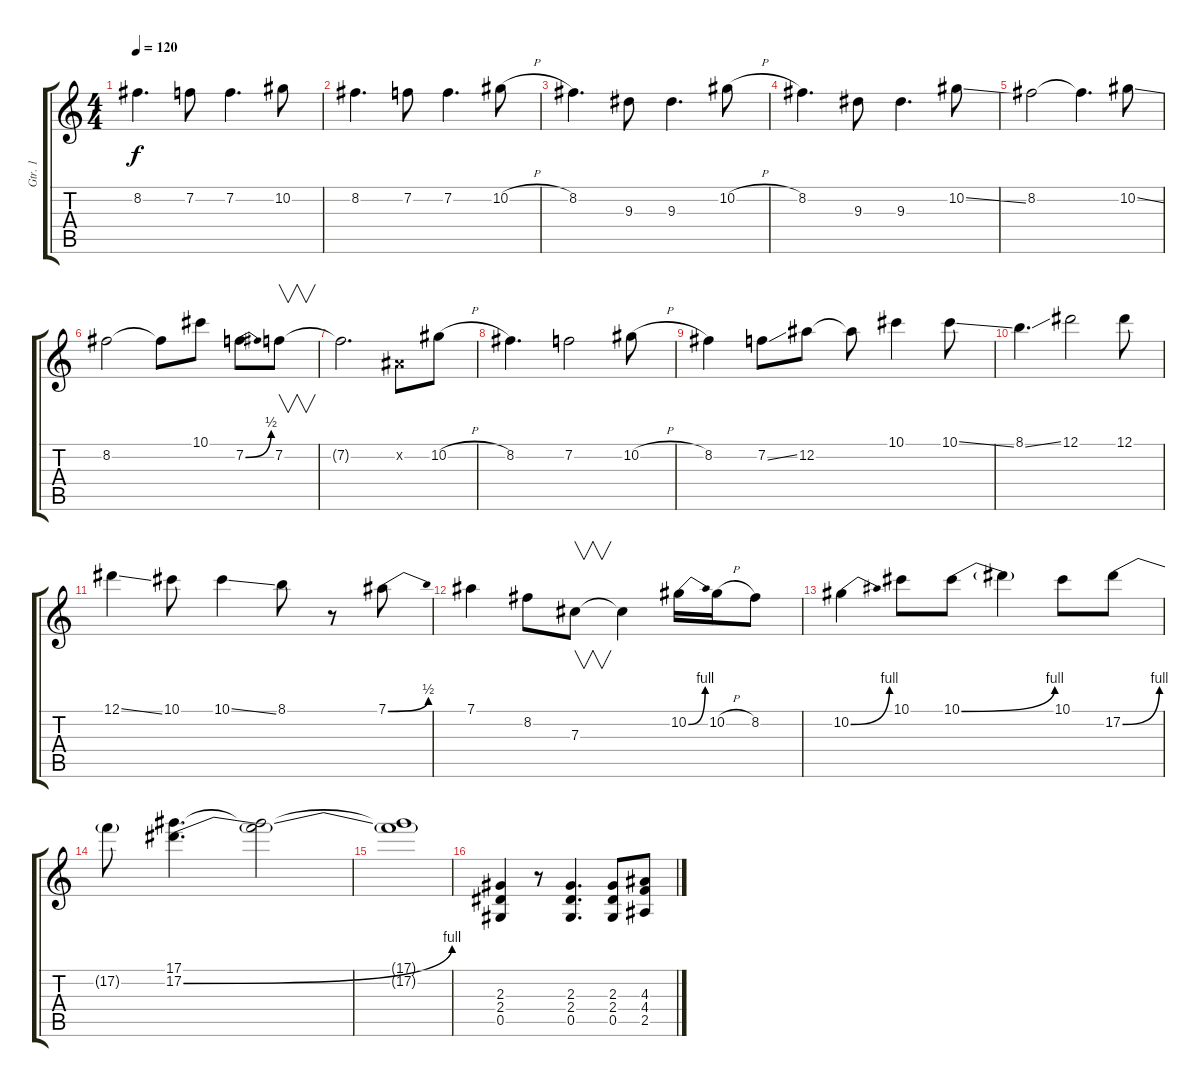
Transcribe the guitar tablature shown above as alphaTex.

\track ("Gtr. 1" "Gtr. 1") {instrument overdrivenguitar}
\staff {score tabs}
\tuning (Eb4 Bb3 Gb3 Db3 Ab2 Eb2) {hide}
\ts (4 4)
\tempo 120
\clef g2
\ks c
8.2.4{d dy f} 7.2.8 7.2.4{d} 10.2.8 |
8.2.4{d} 7.2.8 7.2.4{d} 10.2{h}.8 |
8.2.4{d} 9.3.8 9.3.4{d} 10.2{h}.8 |
8.2.4{d} 9.3.8 9.3.4{d} 10.2{ss}.8 |
8.2.2 8.2{t}.4{d} 10.2{ss}.8 |
8.2.2 8.2{t}.8 10.1.8 7.2{be (bend 0 0 60 2)}.8 7.2.8{v} |
7.2{t}.2{d} 0.2{x}.8 10.2{h}.8 |
8.2.4{d} 7.2.2 10.2{h}.8 |
8.2.4 7.2{ss}.8 12.2.8 12.2{t}.8 10.1.4 10.1{ss}.8 |
8.1{ss}.4{d} 12.1.2 12.1.8 |
12.1{ss}.4 10.1.8 10.1{ss}.4 8.1.8 r.8 7.1{be (bend 0 0 60 2)}.8 |
7.1.4 8.2.8 7.3.8{v} 7.3{t}.4 10.2{be (bend 0 0 60 4)}.16 10.2{h}.16 8.2.8 |
10.2{be (bend 0 0 60 4)}.4 10.1.8 10.1{be (bend 0 0 60 4)}.8 10.1{t}.4 10.1.8 17.2{be (bend 0 0 60 4)}.8 |
17.2{t}.8 (17.1 17.2{be (bend 0 0 60 4)}).4{d} (17.1{t} 17.2{t}).2 |
(17.1{t} 17.2{t}).1 |
(2.3 2.4 0.5).4 r.8 (2.3 2.4 0.5).4{d} (2.3 2.4 0.5).8 (4.3 4.4 2.5).8
